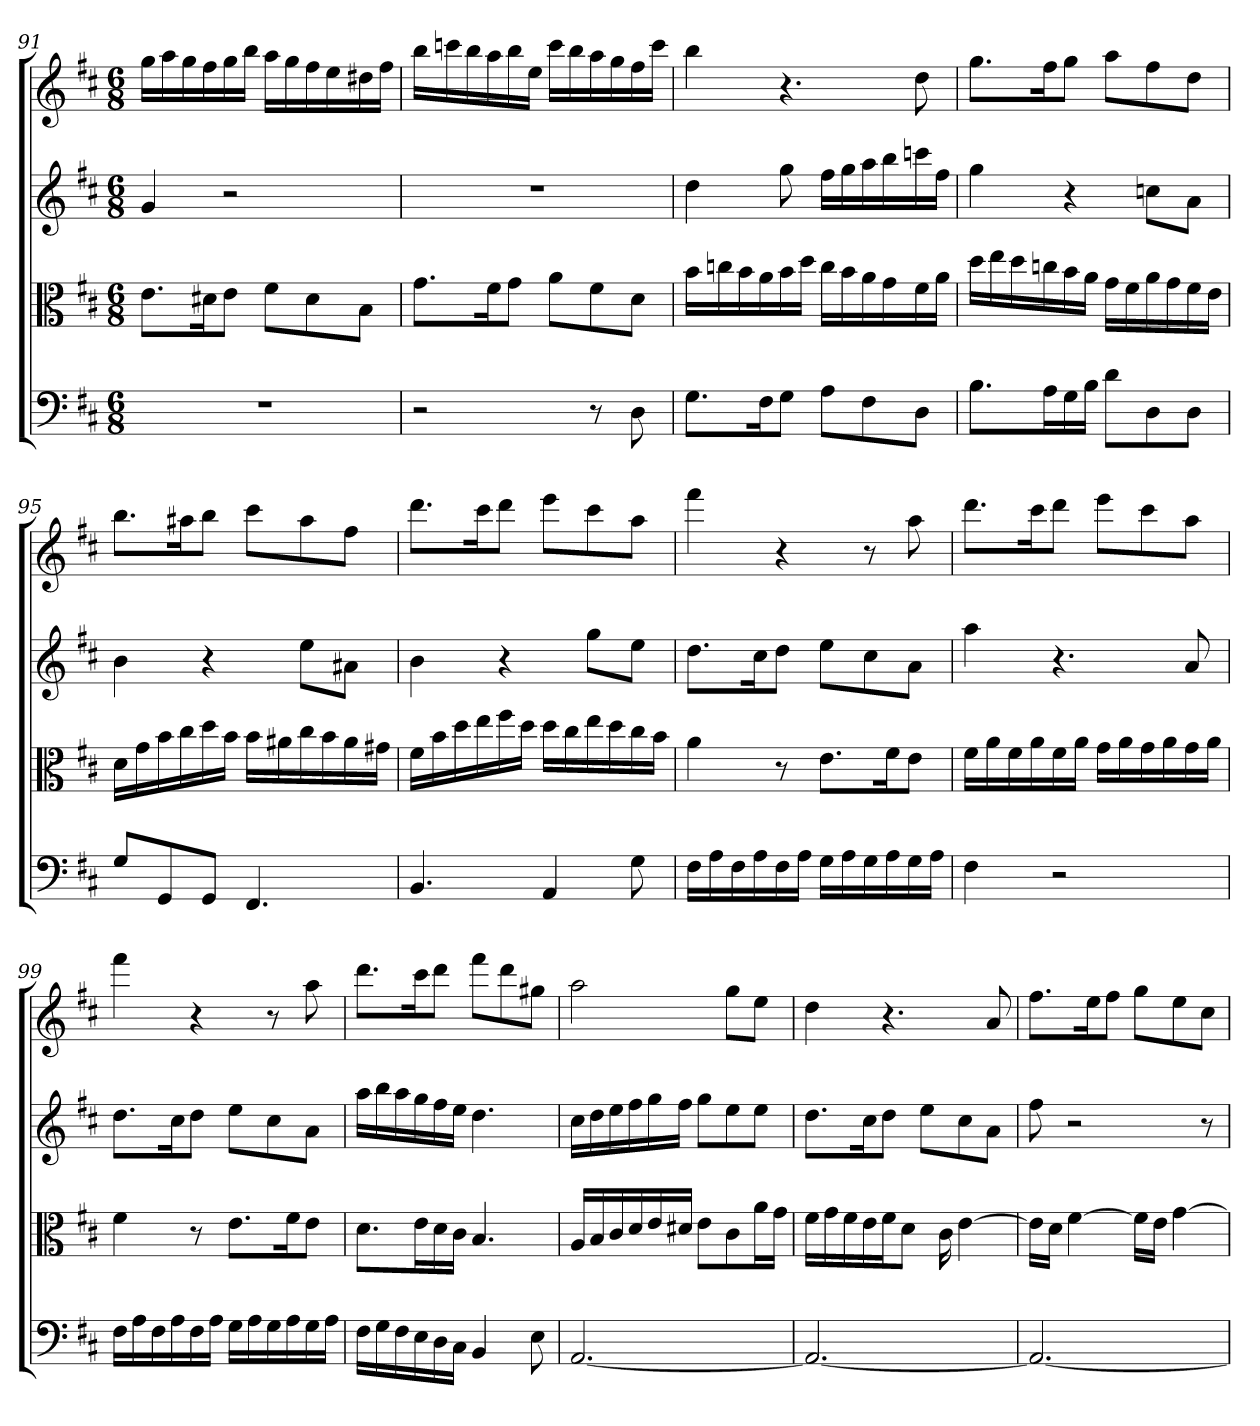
**kern	**kern	**kern	**kern
*part4	*part3	*part2	*part1
*staff4	*staff3	*staff2	*staff1
*clefF4	*clefC3	*	*
*k[f#c#]	*k[f#c#]	*k[f#c#]	*k[f#c#]
*D:	*D:	*D:	*D:
*M6/8	*M6/8	*M6/8	*M6/8
=91	=91	=91	=91
2.r	8.e\L	4g	16ggLL
.	.	.	16aa
.	.	.	16gg
.	16d#X\K	.	16ff#
.	8e\J	2r	16gg
.	.	.	16bbJJ
.	8f#\L	.	16aaLL
.	.	.	16gg
.	8d#\	.	16ff#
.	.	.	16ee
.	8B\J	.	16dd#X
.	.	.	16ff#JJ
=92	=92	=92	=92
2r	8.g\L	2.r	16bbLL
.	.	.	16cccn
.	.	.	16bb
.	16f#\K	.	16aa
.	8g\J	.	16bb
.	.	.	16eeJJ
.	8a\L	.	16cccLL
.	.	.	16bb
8r	8f#\	.	16aa
.	.	.	16gg
8D	8d\J	.	16ff#
.	.	.	16cccJJ
=93	=93	=93	=93
8.G\L	16b\LL	4dd	4bb
.	16ccn\	.	.
.	16b\	.	.
16F#\K	16a\	.	.
8G\J	16b\	8gg	4.r
.	16dd\JJ	.	.
8A\L	16cc\LL	16ff#LL	.
.	16b\	16gg	.
8F#\	16a\	16aa	.
.	16g\	16bb	.
8D\J	16f#\	16cccn	8dd
.	16a\JJ	16ff#JJ	.
=94	=94	=94	=94
8.B\L	16dd\LL	4gg	8.ggL
.	16ee\	.	.
.	16dd\	.	.
16A\L	16ccn\	.	16ff#K
16G\	16b\	4r	8ggJ
16B\JJ	16a\JJ	.	.
8d\L	16g\LL	.	8aaL
.	16f#\	.	.
8D\	16a\	8ccnL	8ff#
.	16g\	.	.
8D\J	16f#\	8aJ	8ddJ
.	16e\JJ	.	.
=95	=95	=95	=95
8G/L	16d\LL	4b	8.bbL
.	16g\	.	.
8GG/	16b\	.	.
.	16cc#\	.	16aa#XK
8GG/J	16dd\	4r	8bbJ
.	16b\JJ	.	.
4.FF#	16b\LL	.	8ccc#L
.	16a#X\	.	.
.	16cc#\	8eeL	8aa#
.	16b\	.	.
.	16a#\	8a#XJ	8ff#J
.	16g#X\JJ	.	.
=96	=96	=96	=96
4.BB	16f#\LL	4b	8.dddL
.	16b\	.	.
.	16dd\	.	.
.	16ee\	.	16ccc#K
.	16ff#\	4r	8dddJ
.	16dd\JJ	.	.
4AA	16dd\LL	.	8eeeL
.	16cc#\	.	.
.	16ee\	8ggL	8ccc#
.	16dd\	.	.
8G	16cc#\	8eeJ	8aaJ
.	16b\JJ	.	.
=97	=97	=97	=97
16F#\LL	4a	8.ddL	4fff#
16A\	.	.	.
16F#\	.	.	.
16A\	.	16cc#K	.
16F#\	8r	8ddJ	4r
16A\JJ	.	.	.
16G\LL	8.e\L	8eeL	.
16A\	.	.	.
16G\	.	8cc#	8r
16A\	16f#\K	.	.
16G\	8e\J	8aJ	8aa
16A\JJ	.	.	.
=98	=98	=98	=98
4F#	16f#\LL	4aa	8.dddL
.	16a\	.	.
.	16f#\	.	.
.	16a\	.	16ccc#K
2r	16f#\	4.r	8dddJ
.	16a\JJ	.	.
.	16g\LL	.	8eeeL
.	16a\	.	.
.	16g\	.	8ccc#
.	16a\	.	.
.	16g\	8a	8aaJ
.	16a\JJ	.	.
=99	=99	=99	=99
16F#\LL	4f#	8.ddL	4fff#
16A\	.	.	.
16F#\	.	.	.
16A\	.	16cc#K	.
16F#\	8r	8ddJ	4r
16A\JJ	.	.	.
16G\LL	8.e\L	8eeL	.
16A\	.	.	.
16G\	.	8cc#	8r
16A\	16f#\K	.	.
16G\	8e\J	8aJ	8aa
16A\JJ	.	.	.
=100	=100	=100	=100
16F#\LL	8.d\L	16aaLL	8.dddL
16G\	.	16bb	.
16F#\	.	16aa	.
16E\	16e\L	16gg	16ccc#K
16D\	16d\	16ff#	8dddJ
16C#\JJ	16c#\JJ	16eeJJ	.
4BB	4.B	4.dd	8fff#L
.	.	.	8ddd
8E	.	.	8gg#XJ
=101	=101	=101	=101
[2.AA	16A/LL	16cc#LL	2aa
.	16B/	16dd	.
.	16c#/	16ee	.
.	16d/	16ff#	.
.	16e/	16gg	.
.	16d#X/JJ	16ff#JJ	.
.	8e\L	8ggL	.
.	8c#\	8ee	8ggL
.	16a\L	8eeJ	8eeJ
.	16g\JJ	.	.
=102	=102	=102	=102
2.AA_	16f#\LL	8.ddL	4dd
.	16g\	.	.
.	16f#\	.	.
.	16e\	16cc#K	.
.	16f#\J	8ddJ	4.r
.	8d\J	.	.
.	.	8eeL	.
.	16c#	.	.
.	[4e	8cc#	.
.	.	8aJ	8a
=103	=103	=103	=103
2.AA_	16e\LL]	8ff#	8.ff#L
.	16d\JJ	.	.
.	[4f#	2r	.
.	.	.	16eeK
.	.	.	8ff#J
.	16f#\LL]	.	8ggL
.	16e\JJ	.	.
.	[4g	.	8ee
.	.	8r	8cc#J
=	=	=	=
*-	*-	*-	*-
